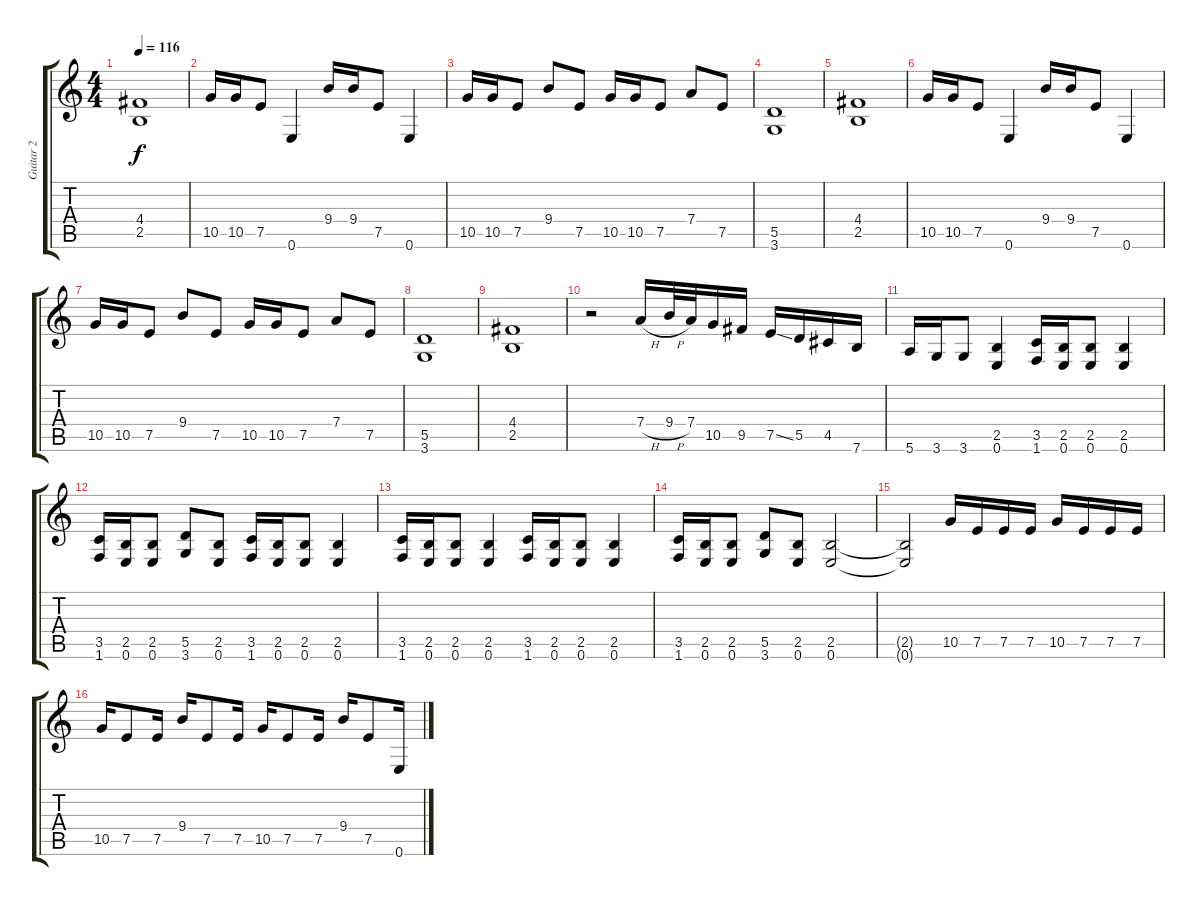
\track ("Guitar 2" "Guitar 2") {instrument distortionguitar}
\staff {score tabs}
\tuning (E4 B3 G3 D3 A2 E2) {hide}
\ts (4 4)
\tempo 116
\clef g2
\ks c
(4.4 2.5).1{dy f} |
10.5.16 10.5.16 7.5.8 0.6.4 9.4.16 9.4.16 7.5.8 0.6.4 |
10.5.16 10.5.16 7.5.8 9.4.8 7.5.8 10.5.16 10.5.16 7.5.8 7.4.8 7.5.8 |
(5.5 3.6).1 |
(4.4 2.5).1 |
10.5.16 10.5.16 7.5.8 0.6.4 9.4.16 9.4.16 7.5.8 0.6.4 |
10.5.16 10.5.16 7.5.8 9.4.8 7.5.8 10.5.16 10.5.16 7.5.8 7.4.8 7.5.8 |
(5.5 3.6).1 |
(4.4 2.5).1 |
r.2 7.4{h}.16 9.4{h}.32 7.4.32 10.5.16 9.5.16 7.5{ss}.16 5.5.16 4.5.16 7.6.16 |
5.6.16 3.6.16 3.6.8 (2.5 0.6).4 (3.5 1.6).16 (2.5 0.6).16 (2.5 0.6).8 (2.5 0.6).4 |
(3.5 1.6).16 (2.5 0.6).16 (2.5 0.6).8 (5.5 3.6).8 (2.5 0.6).8 (3.5 1.6).16 (2.5 0.6).16 (2.5 0.6).8 (2.5 0.6).4 |
(3.5 1.6).16 (2.5 0.6).16 (2.5 0.6).8 (2.5 0.6).4 (3.5 1.6).16 (2.5 0.6).16 (2.5 0.6).8 (2.5 0.6).4 |
(3.5 1.6).16 (2.5 0.6).16 (2.5 0.6).8 (5.5 3.6).8 (2.5 0.6).8 (2.5 0.6).2 |
(2.5{t} 0.6{t}).2 10.5.16 7.5.16 7.5.16 7.5.16 10.5.16 7.5.16 7.5.16 7.5.16 |
10.5.16 7.5.8 7.5.16 9.4.16 7.5.8 7.5.16 10.5.16 7.5.8 7.5.16 9.4.16 7.5.8 0.6.16
